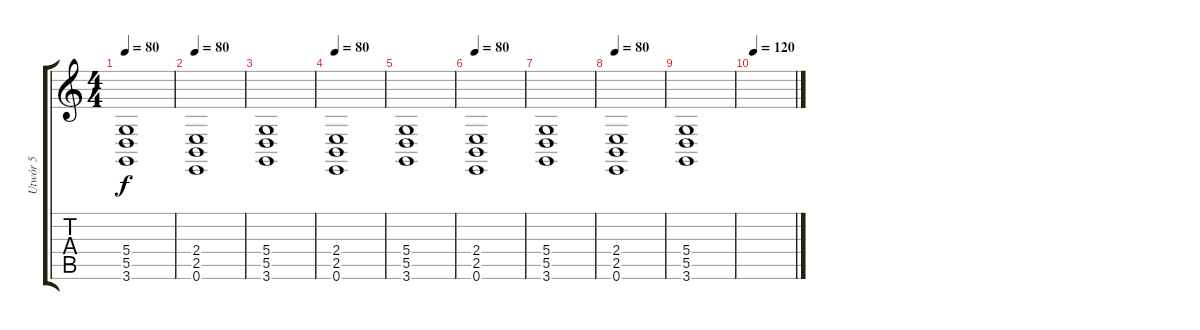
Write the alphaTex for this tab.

\track ("Utwór 5" "Utwór 5") {instrument acousticgrandpiano}
\staff {score tabs}
\tuning (E4 B3 G3 D3 A2 E2) {hide}
\ts (4 4)
\tempo 80
\clef g2
\ks c
(5.4 5.5 3.6).1{dy f} |
\tempo 80
(2.4 2.5 0.6).1 |
(5.4 5.5 3.6).1 |
\tempo 80
(2.4 2.5 0.6).1 |
(5.4 5.5 3.6).1 |
\tempo 80
(2.4 2.5 0.6).1 |
(5.4 5.5 3.6).1 |
\tempo 80
(2.4 2.5 0.6).1 |
(5.4 5.5 3.6).1 |
\tempo 120
